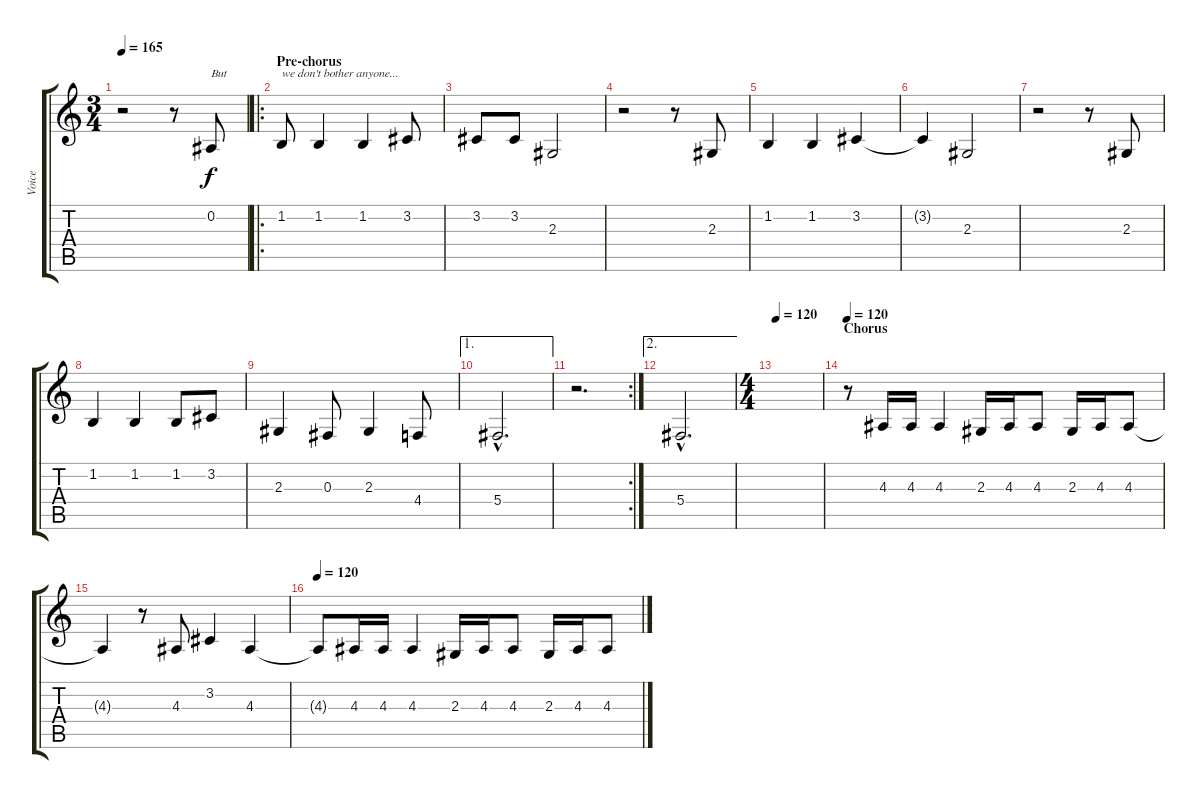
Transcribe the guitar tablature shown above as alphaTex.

\track ("Voice" "Voice") {instrument clarinet}
\staff {score tabs}
\tuning (Eb4 Bb3 Gb3 Db3 Ab2 Eb2) {hide}
\ts (3 4)
\tempo 165
\clef g2
\ks c
r.2{dy f} r.8 0.2.8{txt "But"} |
\ro
\section ("" "Pre-chorus")
1.2.8{txt "we don't bother anyone..."} 1.2.4 1.2.4 3.2.8 |
3.2.8 3.2.8 2.3.2 |
r.2 r.8 2.3.8 |
1.2.4 1.2.4 3.2.4 |
3.2{t}.4 2.3.2 |
r.2 r.8 2.3.8 |
1.2.4 1.2.4 1.2.8 3.2.8 |
2.3.4 0.3.8 2.3.4 4.4.8 |
\ae 1
5.4{hac}.2{d} |
\rc 2
r.2{d} |
\ae 2
5.4{hac}.2{d} |
\ts (4 4)
\tempo 120
|
\section ("" "Chorus")
\tempo 120
r.8 4.3.16 4.3.16 4.3.4 2.3.16 4.3.16 4.3.8 2.3.16 4.3.16 4.3.8 |
4.3{t}.4 r.8 4.3.8 3.2.4 4.3.4 |
\tempo 120
4.3{t}.8 4.3.16 4.3.16 4.3.4 2.3.16 4.3.16 4.3.8 2.3.16 4.3.16 4.3.8
